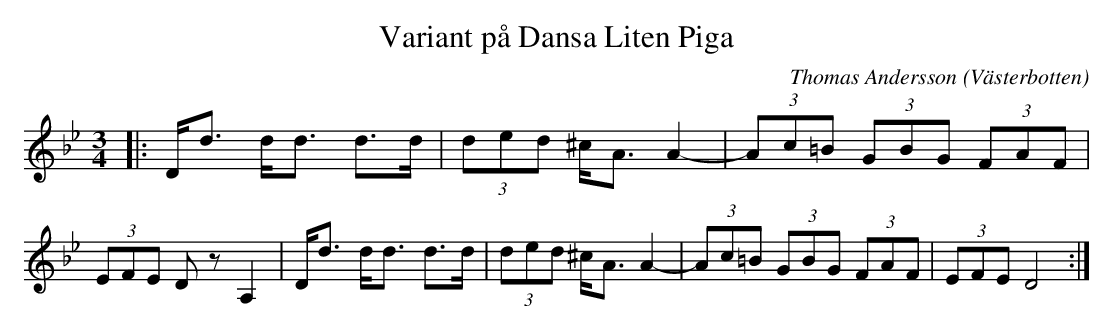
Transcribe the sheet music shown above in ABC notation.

X:1
T:Variant på Dansa Liten Piga
O:Västerbotten
C:Thomas Andersson
M:3/4
L:1/8
K:Gm
|: D<d d<d d>d | (3ded ^c<A A2- | (3Ac=B (3GBG (3FAF | (3EFE Dz A,2 |D<d d<d d>d | (3ded ^c<A A2- | (3Ac=B (3GBG (3FAF | (3EFE D4 :|
